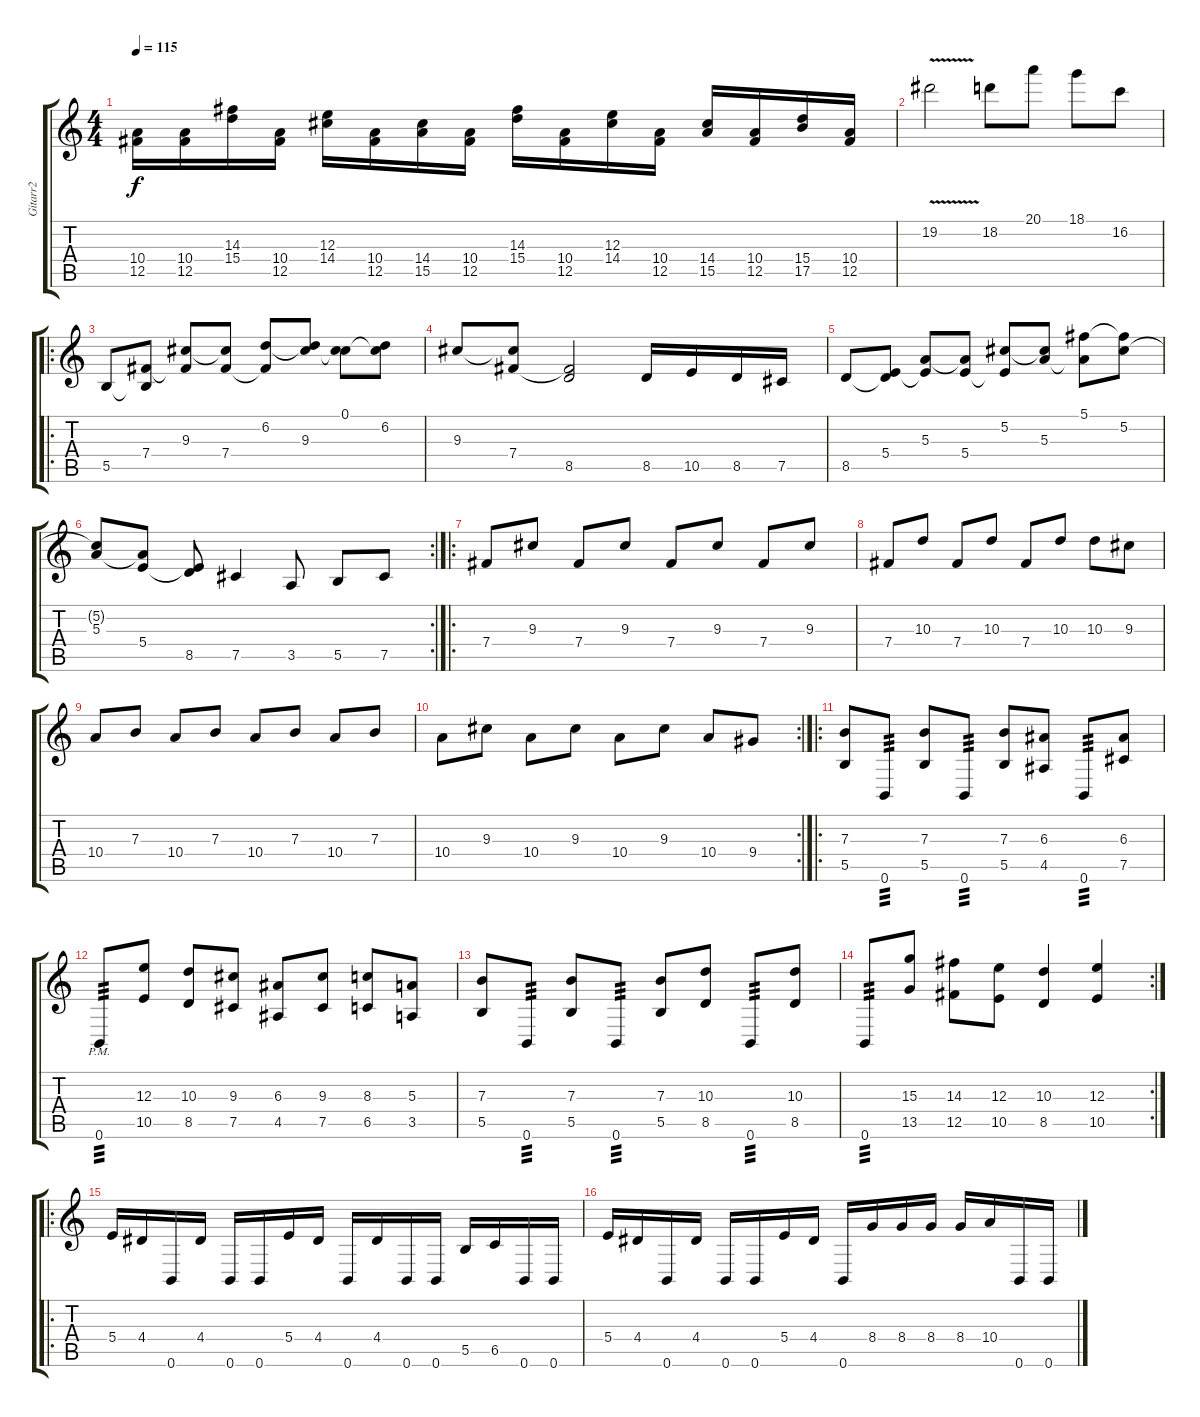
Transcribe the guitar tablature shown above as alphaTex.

\track ("Gitarr2" "Gitarr2") {instrument distortionguitar}
\staff {score tabs}
\tuning (Db4 Ab3 E3 B2 Gb2 B1) {hide}
\ts (4 4)
\tempo 115
\clef g2
\ks c
(10.4 12.5).16{dy f} (10.4 12.5).16 (14.3 15.4).16 (10.4 12.5).16 (12.3 14.4).16 (10.4 12.5).16 (14.4 15.5).16 (10.4 12.5).16 (14.3 15.4).16 (10.4 12.5).16 (12.3 14.4).16 (10.4 12.5).16 (14.4 15.5).16 (10.4 12.5).16 (15.4 17.5).16 (10.4 12.5).16 |
19.2{v}.2 18.2.8 20.1.8 18.1.8 16.2.8 |
\ro
5.5.8 (7.4 5.5{t}).8 (9.3 7.4{t}).8 (9.3{t} 7.4).8 (6.2 7.4{t}).8 (6.2{t} 9.3).8 (0.1 9.3{t}).8 (0.1{t} 6.2).8 |
9.3.8 (9.3{t} 7.4).8 (7.4{t} 8.5).2 8.5.16 10.5.16 8.5.16 7.5.16 |
8.5.8 (5.4 8.5{t}).8 (5.3 5.4{t}).8 (5.3{t} 5.4).8 (5.2 5.4{t}).8 (5.2{t} 5.3).8 (5.1 5.3{t}).8 (5.1{t} 5.2).8 |
\rc 2
(5.2{t} 5.3).8 (5.3{t} 5.4).8 (5.4{t} 8.5).8 7.5.4 3.5.8 5.5.8 7.5.8 |
\ro
7.4.8 9.3.8 7.4.8 9.3.8 7.4.8 9.3.8 7.4.8 9.3.8 |
7.4.8 10.3.8 7.4.8 10.3.8 7.4.8 10.3.8 10.3.8 9.3.8 |
10.4.8 7.3.8 10.4.8 7.3.8 10.4.8 7.3.8 10.4.8 7.3.8 |
\rc 2
10.4.8 9.3.8 10.4.8 9.3.8 10.4.8 9.3.8 10.4.8 9.4.8 |
\ro
(7.3 5.5).8 0.6.8{tp 3} (7.3 5.5).8 0.6.8{tp 3} (7.3 5.5).8 (6.3 4.5).8 0.6.8{tp 3} (6.3 7.5).8 |
0.6{pm}.8{tp 3} (12.3 10.5).8 (10.3 8.5).8 (9.3 7.5).8 (6.3 4.5).8 (9.3 7.5).8 (8.3 6.5).8 (5.3 3.5).8 |
(7.3 5.5).8 0.6.8{tp 3} (7.3 5.5).8 0.6.8{tp 3} (7.3 5.5).8 (10.3 8.5).8 0.6.8{tp 3} (10.3 8.5).8 |
\rc 2
0.6.8{tp 3} (15.3 13.5).8 (14.3 12.5).8 (12.3 10.5).8 (10.3 8.5).4 (12.3 10.5).4 |
\ro
5.4.16 4.4.16 0.6.16 4.4.16 0.6.16 0.6.16 5.4.16 4.4.16 0.6.16 4.4.16 0.6.16 0.6.16 5.5.16 6.5.16 0.6.16 0.6.16 |
5.4.16 4.4.16 0.6.16 4.4.16 0.6.16 0.6.16 5.4.16 4.4.16 0.6.16 8.4.16 8.4.16 8.4.16 8.4.16 10.4.16 0.6.16 0.6.16
